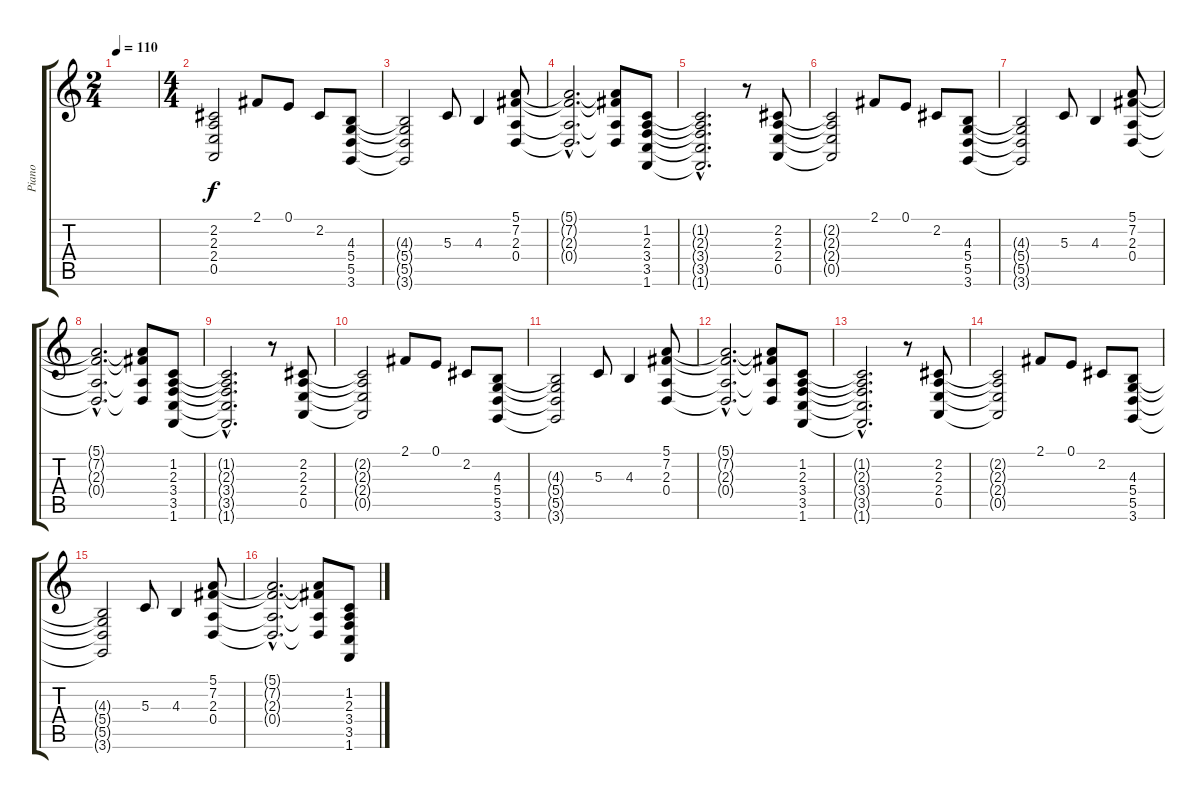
\track ("Piano" "Piano") {instrument electricgrandpiano}
\staff {score tabs}
\tuning (E4 B3 G3 D3 A2 E2) {hide}
\ts (2 4)
\tempo 110
\clef g2
\ks c
|
\ts (4 4)
(2.2 2.3 2.4 0.5).2 2.1.8 0.1.8 2.2.8 (4.3 5.4 5.5 3.6).8 |
(4.3{t} 5.4{t} 5.5{t} 3.6{t}).2 5.3.8 4.3.4 (5.1 7.2 2.3 0.4).8 |
(5.1{hac t} 7.2{hac t} 2.3{hac t} 0.4{hac t}).2{d} (5.1{t} 7.2{t} 2.3{t} 0.4{t}).8 (1.2 2.3 3.4 3.5 1.6).8 |
(1.2{hac t} 2.3{hac t} 3.4{hac t} 3.5{hac t} 1.6{hac t}).2{d} r.8 (2.2 2.3 2.4 0.5).8 |
(2.2{t} 2.3{t} 2.4{t} 0.5{t}).2 2.1.8 0.1.8 2.2.8 (4.3 5.4 5.5 3.6).8 |
(4.3{t} 5.4{t} 5.5{t} 3.6{t}).2 5.3.8 4.3.4 (5.1 7.2 2.3 0.4).8 |
(5.1{hac t} 7.2{hac t} 2.3{hac t} 0.4{hac t}).2{d} (5.1{t} 7.2{t} 2.3{t} 0.4{t}).8 (1.2 2.3 3.4 3.5 1.6).8 |
(1.2{hac t} 2.3{hac t} 3.4{hac t} 3.5{hac t} 1.6{hac t}).2{d} r.8 (2.2 2.3 2.4 0.5).8 |
(2.2{t} 2.3{t} 2.4{t} 0.5{t}).2 2.1.8 0.1.8 2.2.8 (4.3 5.4 5.5 3.6).8 |
(4.3{t} 5.4{t} 5.5{t} 3.6{t}).2 5.3.8 4.3.4 (5.1 7.2 2.3 0.4).8 |
(5.1{hac t} 7.2{hac t} 2.3{hac t} 0.4{hac t}).2{d} (5.1{t} 7.2{t} 2.3{t} 0.4{t}).8 (1.2 2.3 3.4 3.5 1.6).8 |
(1.2{hac t} 2.3{hac t} 3.4{hac t} 3.5{hac t} 1.6{hac t}).2{d} r.8 (2.2 2.3 2.4 0.5).8 |
(2.2{t} 2.3{t} 2.4{t} 0.5{t}).2 2.1.8 0.1.8 2.2.8 (4.3 5.4 5.5 3.6).8 |
(4.3{t} 5.4{t} 5.5{t} 3.6{t}).2 5.3.8 4.3.4 (5.1 7.2 2.3 0.4).8 |
(5.1{hac t} 7.2{hac t} 2.3{hac t} 0.4{hac t}).2{d} (5.1{t} 7.2{t} 2.3{t} 0.4{t}).8 (1.2 2.3 3.4 3.5 1.6).8
